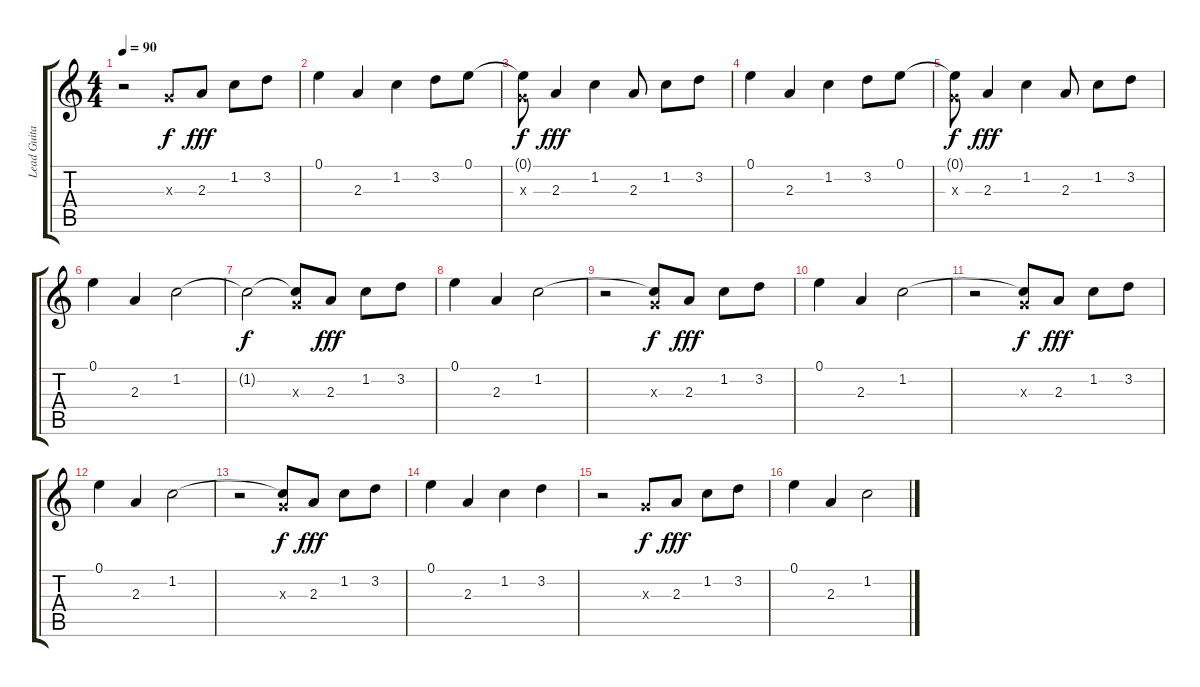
\track ("Lead Guitar" "Lead Guita") {instrument overdrivenguitar}
\staff {score tabs}
\tuning (E4 B3 G3 D3 A2 E2) {hide}
\ts (4 4)
\tempo 90
\clef g2
\ks c
r.2{dy f instrument overdrivenguitar} 0.3{x}.8 2.3.8{dy fff} 1.2.8 3.2.8 |
0.1.4 2.3.4 1.2.4 3.2.8 0.1.8 |
(0.1{t} 0.3{x}).8{dy f} 2.3.4{dy fff} 1.2.4 2.3.8 1.2.8 3.2.8 |
0.1.4 2.3.4 1.2.4 3.2.8 0.1.8 |
(0.1{t} 0.3{x}).8{dy f} 2.3.4{dy fff} 1.2.4 2.3.8 1.2.8 3.2.8 |
0.1.4 2.3.4 1.2.2 |
1.2{t}.2{dy f} (1.2{t} 0.3{x}).8 2.3.8{dy fff} 1.2.8 3.2.8 |
0.1.4 2.3.4 1.2.2 |
r.2 (1.2{t} 0.3{x}).8{dy f} 2.3.8{dy fff} 1.2.8 3.2.8 |
0.1.4 2.3.4 1.2.2 |
r.2 (1.2{t} 0.3{x}).8{dy f} 2.3.8{dy fff} 1.2.8 3.2.8 |
0.1.4 2.3.4 1.2.2 |
r.2 (1.2{t} 0.3{x}).8{dy f} 2.3.8{dy fff} 1.2.8 3.2.8 |
0.1.4 2.3.4 1.2.4 3.2.4 |
r.2 0.3{x}.8{dy f} 2.3.8{dy fff} 1.2.8 3.2.8 |
0.1.4 2.3.4 1.2.2
